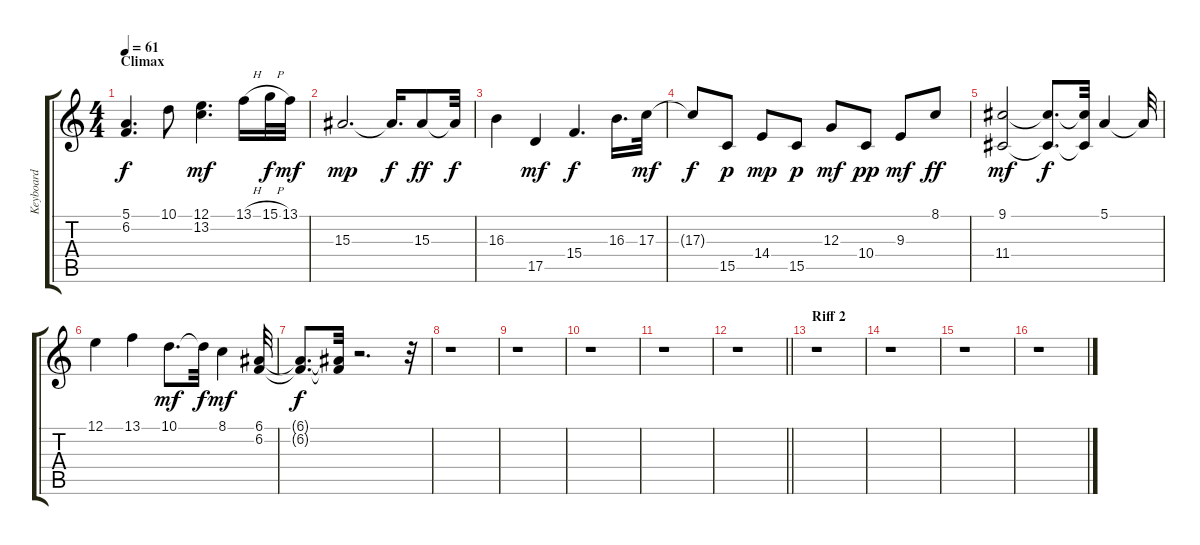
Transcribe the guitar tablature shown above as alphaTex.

\track ("Keyboard" "Keyboard") {instrument stringensemble1}
\staff {score tabs}
\tuning (E4 B3 G3 D3 A2 E2) {hide}
\ts (4 4)
\section ("" "Climax")
\tempo 61
\clef g2
\ks c
(5.1{t} 6.2{t}).4{d dy f} 10.1.8 (12.1 13.2).4{d dy mf} 13.1{h}.16 15.1{h}.32{dy f} 13.1.32{dy mf} |
15.3.2{d dy mp} 15.3{t}.16{d dy f} 15.3.8{dy ff} 15.3{t}.32{dy f} |
16.3.4 17.5.4{dy mf} 15.4.4{d dy f} 16.3.16{d} 17.3.32{dy mf} |
17.3{t}.8{dy f} 15.5.8{dy p} 14.4.8{dy mp} 15.5.8{dy p} 12.3.8{dy mf} 10.4.8{dy pp} 9.3.8{dy mf} 8.1.8{dy ff} |
(9.1 11.4).2{dy mf} (9.1{t} 11.4{t}).8{d dy f} (9.1{t} 11.4{t}).32 5.1.4 5.1{t}.32 |
12.1.4 13.1.4 10.1.8{d dy mf} 10.1{t}.32{dy f} 8.1.4{dy mf} (6.1 6.2).32 |
(6.1{t} 6.2{t}).8{d dy f} (6.1{t} 6.2{t}).32 r.2{d} r.32 |
r.1 |
r.1 |
r.1 |
r.1 |
\barLineRight lightlight
r.1 |
\section ("" "Riff 2")
r.1 |
r.1 |
r.1 |
r.1
